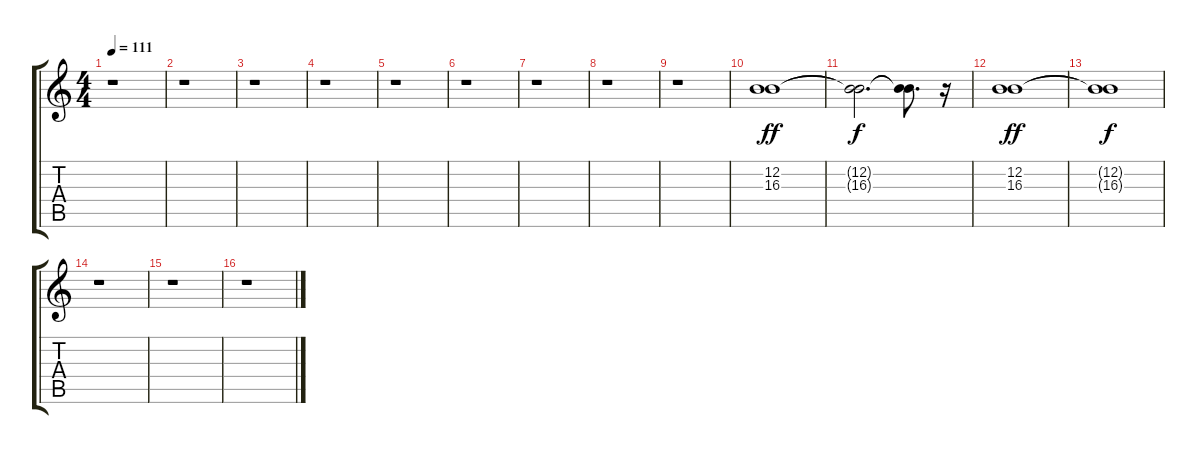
\track "" {instrument synthstrings1}
\staff {score tabs}
\tuning (E4 B3 G3 D3 A2 E2) {hide}
\ts (4 4)
\tempo 111
\clef g2
\ks c
r.1{dy f} |
r.1 |
r.1 |
r.1 |
r.1 |
r.1 |
r.1 |
r.1 |
r.1 |
(12.2 16.3).1{dy ff} |
(12.2{t} 16.3{t}).2{d dy f} (12.2{t} 16.3{t}).8{d} r.16 |
(12.2 16.3).1{dy ff} |
(12.2{t} 16.3{t}).1{dy f} |
r.1 |
r.1 |
r.1
